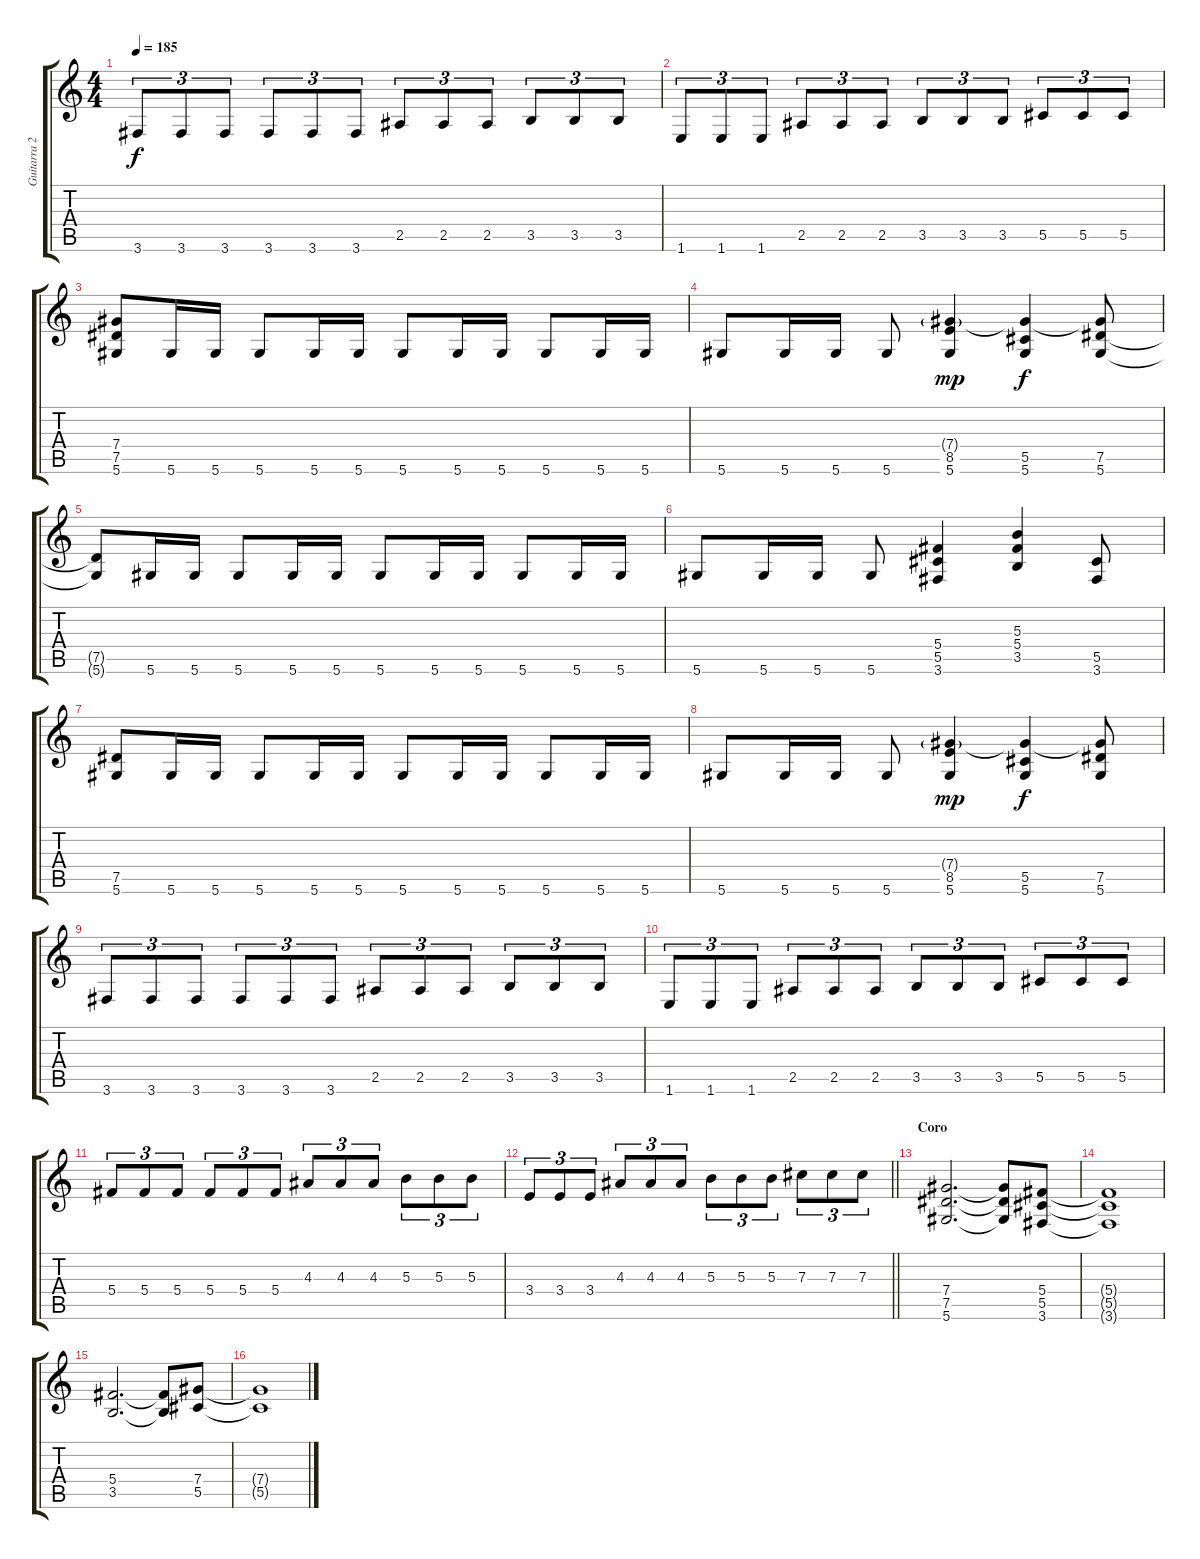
\track ("Guitarra 2" "Guitarra 2") {instrument distortionguitar}
\staff {score tabs}
\tuning (Eb4 Bb3 Gb3 Db3 Ab2 Eb2) {hide}
\ts (4 4)
\tempo 185
\clef g2
\ks c
3.6.8{tu (3 2) dy f} 3.6.8{tu (3 2)} 3.6.8{tu (3 2)} 3.6.8{tu (3 2)} 3.6.8{tu (3 2)} 3.6.8{tu (3 2)} 2.5.8{tu (3 2)} 2.5.8{tu (3 2)} 2.5.8{tu (3 2)} 3.5.8{tu (3 2)} 3.5.8{tu (3 2)} 3.5.8{tu (3 2)} |
1.6.8{tu (3 2)} 1.6.8{tu (3 2)} 1.6.8{tu (3 2)} 2.5.8{tu (3 2)} 2.5.8{tu (3 2)} 2.5.8{tu (3 2)} 3.5.8{tu (3 2)} 3.5.8{tu (3 2)} 3.5.8{tu (3 2)} 5.5.8{tu (3 2)} 5.5.8{tu (3 2)} 5.5.8{tu (3 2)} |
(7.4 7.5 5.6).8 5.6.16 5.6.16 5.6.8 5.6.16 5.6.16 5.6.8 5.6.16 5.6.16 5.6.8 5.6.16 5.6.16 |
5.6.8 5.6.16 5.6.16 5.6.8 (7.4{g} 8.5 5.6).4{dy mp} (7.4{t} 5.5 5.6).4{dy f} (7.4{t} 7.5 5.6).8 |
(7.5{t} 5.6{t}).8 5.6.16 5.6.16 5.6.8 5.6.16 5.6.16 5.6.8 5.6.16 5.6.16 5.6.8 5.6.16 5.6.16 |
5.6.8 5.6.16 5.6.16 5.6.8 (5.4 5.5 3.6).4 (5.3 5.4 3.5).4 (5.5 3.6).8 |
(7.5 5.6).8 5.6.16 5.6.16 5.6.8 5.6.16 5.6.16 5.6.8 5.6.16 5.6.16 5.6.8 5.6.16 5.6.16 |
5.6.8 5.6.16 5.6.16 5.6.8 (7.4{g} 8.5 5.6).4{dy mp} (7.4{t} 5.5 5.6).4{dy f} (7.4{t} 7.5 5.6).8 |
3.6.8{tu (3 2)} 3.6.8{tu (3 2)} 3.6.8{tu (3 2)} 3.6.8{tu (3 2)} 3.6.8{tu (3 2)} 3.6.8{tu (3 2)} 2.5.8{tu (3 2)} 2.5.8{tu (3 2)} 2.5.8{tu (3 2)} 3.5.8{tu (3 2)} 3.5.8{tu (3 2)} 3.5.8{tu (3 2)} |
1.6.8{tu (3 2)} 1.6.8{tu (3 2)} 1.6.8{tu (3 2)} 2.5.8{tu (3 2)} 2.5.8{tu (3 2)} 2.5.8{tu (3 2)} 3.5.8{tu (3 2)} 3.5.8{tu (3 2)} 3.5.8{tu (3 2)} 5.5.8{tu (3 2)} 5.5.8{tu (3 2)} 5.5.8{tu (3 2)} |
5.4.8{tu (3 2)} 5.4.8{tu (3 2)} 5.4.8{tu (3 2)} 5.4.8{tu (3 2)} 5.4.8{tu (3 2)} 5.4.8{tu (3 2)} 4.3.8{tu (3 2)} 4.3.8{tu (3 2)} 4.3.8{tu (3 2)} 5.3.8{tu (3 2)} 5.3.8{tu (3 2)} 5.3.8{tu (3 2)} |
\barLineRight lightlight
3.4.8{tu (3 2)} 3.4.8{tu (3 2)} 3.4.8{tu (3 2)} 4.3.8{tu (3 2)} 4.3.8{tu (3 2)} 4.3.8{tu (3 2)} 5.3.8{tu (3 2)} 5.3.8{tu (3 2)} 5.3.8{tu (3 2)} 7.3.8{tu (3 2)} 7.3.8{tu (3 2)} 7.3.8{tu (3 2)} |
\section ("" "Coro")
(7.4 7.5 5.6).2{d} (7.4{t} 7.5{t} 5.6{t}).8 (5.4 5.5 3.6).8 |
(5.4{t} 5.5{t} 3.6{t}).1 |
(5.4 3.5).2{d} (5.4{t} 3.5{t}).8 (7.4 5.5).8 |
(7.4{t} 5.5{t}).1
